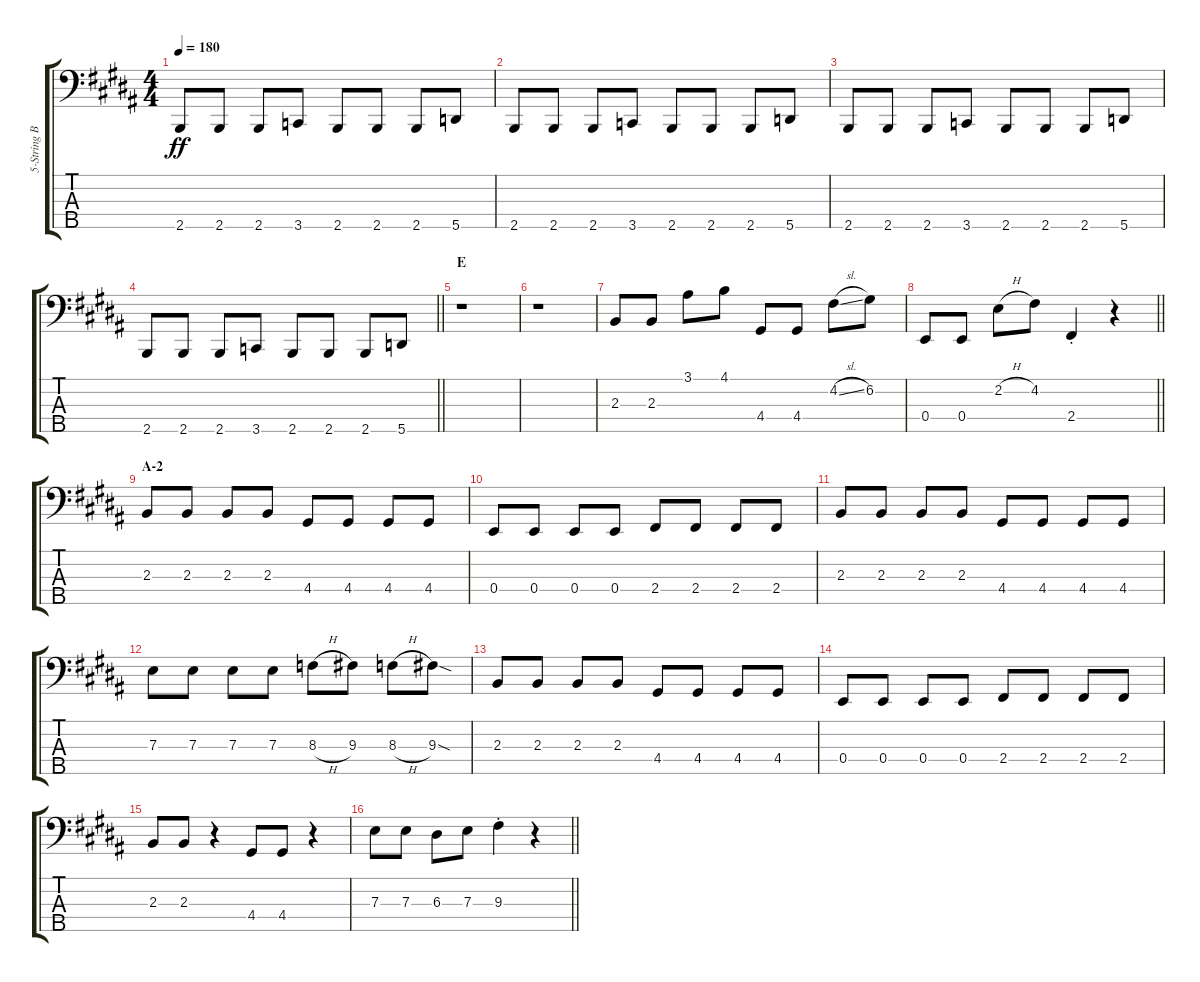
\track ("5-String Bass" "5-String B") {instrument electricbassfinger}
\staff {score tabs}
\tuning (G2 D2 A1 E1 A0) {hide}
\ts (4 4)
\tempo 180
\clef f4
\ks b
2.5.8{dy ff} 2.5.8 2.5.8 3.5.8 2.5.8 2.5.8 2.5.8 5.5.8 |
2.5.8 2.5.8 2.5.8 3.5.8 2.5.8 2.5.8 2.5.8 5.5.8 |
2.5.8 2.5.8 2.5.8 3.5.8 2.5.8 2.5.8 2.5.8 5.5.8 |
\barLineRight lightlight
2.5.8 2.5.8 2.5.8 3.5.8 2.5.8 2.5.8 2.5.8 5.5.8 |
\section ("" "E")
r.1 |
r.1 |
2.3.8 2.3.8 3.1.8 4.1.8 4.4.8 4.4.8 4.2{sl}.8 6.2.8 |
\barLineRight lightlight
0.4.8 0.4.8 2.2{h}.8 4.2.8 2.4{st}.4 r.4 |
\section ("" "A-2")
2.3.8 2.3.8 2.3.8 2.3.8 4.4.8 4.4.8 4.4.8 4.4.8 |
0.4.8 0.4.8 0.4.8 0.4.8 2.4.8 2.4.8 2.4.8 2.4.8 |
2.3.8 2.3.8 2.3.8 2.3.8 4.4.8 4.4.8 4.4.8 4.4.8 |
7.3.8 7.3.8 7.3.8 7.3.8 8.3{h}.8 9.3.8 8.3{h}.8 9.3{sod}.8 |
2.3.8 2.3.8 2.3.8 2.3.8 4.4.8 4.4.8 4.4.8 4.4.8 |
0.4.8 0.4.8 0.4.8 0.4.8 2.4.8 2.4.8 2.4.8 2.4.8 |
2.3.8 2.3.8 r.4 4.4.8 4.4.8 r.4 |
\barLineRight lightlight
7.3.8 7.3.8 6.3.8 7.3.8 9.3{st}.4 r.4
